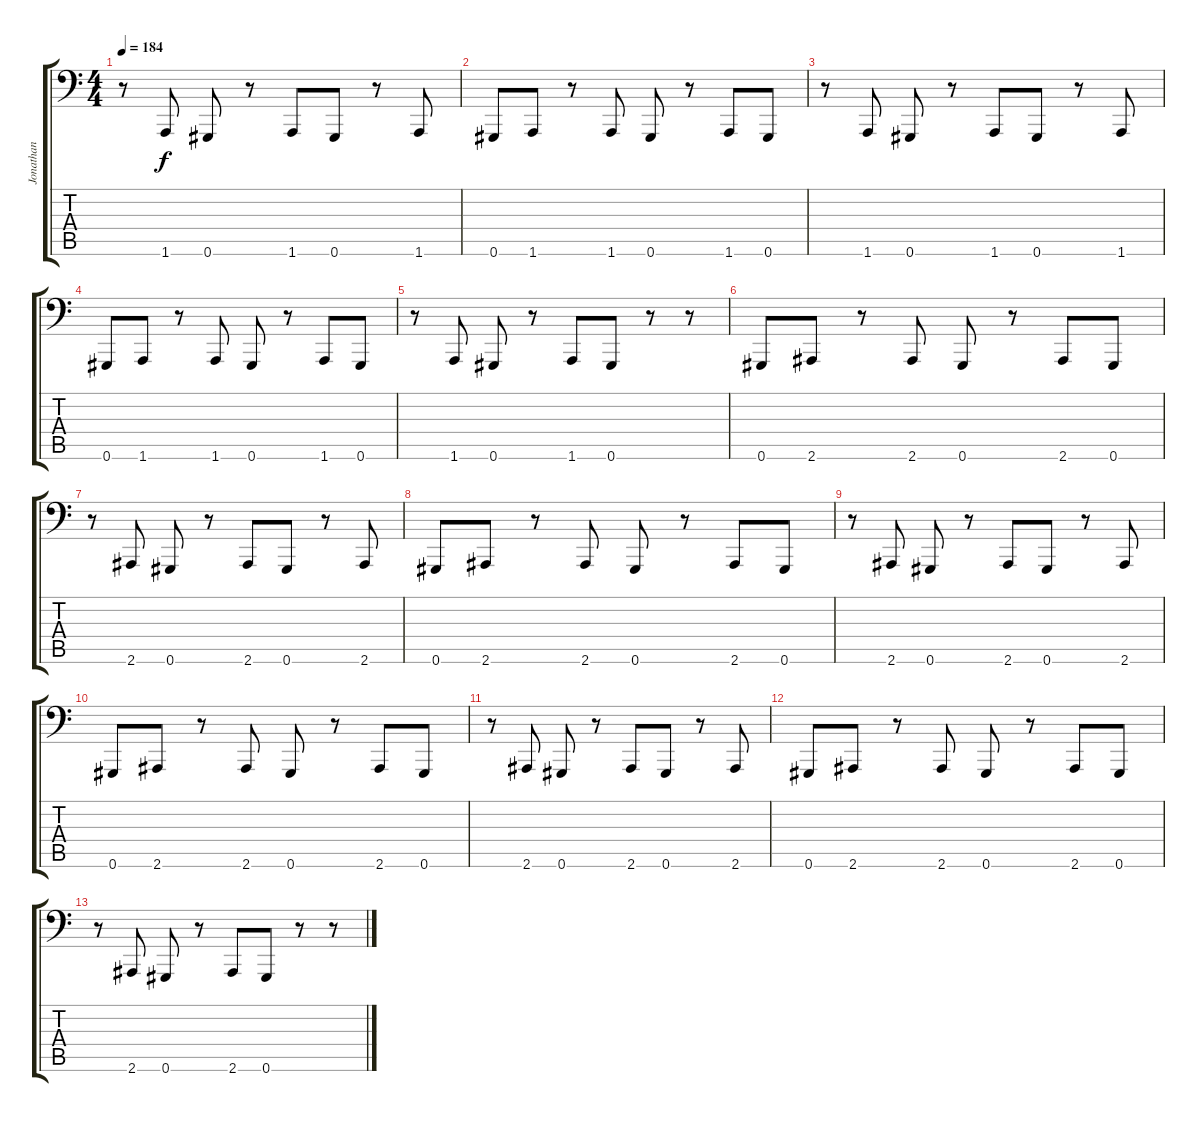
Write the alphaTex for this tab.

\track ("Jonathan" "Jonathan") {instrument electricbassfinger}
\staff {score tabs}
\tuning (B2 Gb2 Db2 Ab1 Eb1 Ab0) {hide}
\ts (4 4)
\tempo 184
\clef f4
\ks c
r.8{dy f} 1.6.8 0.6.8 r.8 1.6.8 0.6.8 r.8 1.6.8 |
0.6.8 1.6.8 r.8 1.6.8 0.6.8 r.8 1.6.8 0.6.8 |
r.8 1.6.8 0.6.8 r.8 1.6.8 0.6.8 r.8 1.6.8 |
0.6.8 1.6.8 r.8 1.6.8 0.6.8 r.8 1.6.8 0.6.8 |
r.8 1.6.8 0.6.8 r.8 1.6.8 0.6.8 r.8 r.8 |
0.6.8 2.6.8 r.8 2.6.8 0.6.8 r.8 2.6.8 0.6.8 |
r.8 2.6.8 0.6.8 r.8 2.6.8 0.6.8 r.8 2.6.8 |
0.6.8 2.6.8 r.8 2.6.8 0.6.8 r.8 2.6.8 0.6.8 |
r.8 2.6.8 0.6.8 r.8 2.6.8 0.6.8 r.8 2.6.8 |
0.6.8 2.6.8 r.8 2.6.8 0.6.8 r.8 2.6.8 0.6.8 |
r.8 2.6.8 0.6.8 r.8 2.6.8 0.6.8 r.8 2.6.8 |
0.6.8 2.6.8 r.8 2.6.8 0.6.8 r.8 2.6.8 0.6.8 |
r.8 2.6.8 0.6.8 r.8 2.6.8 0.6.8 r.8 r.8
